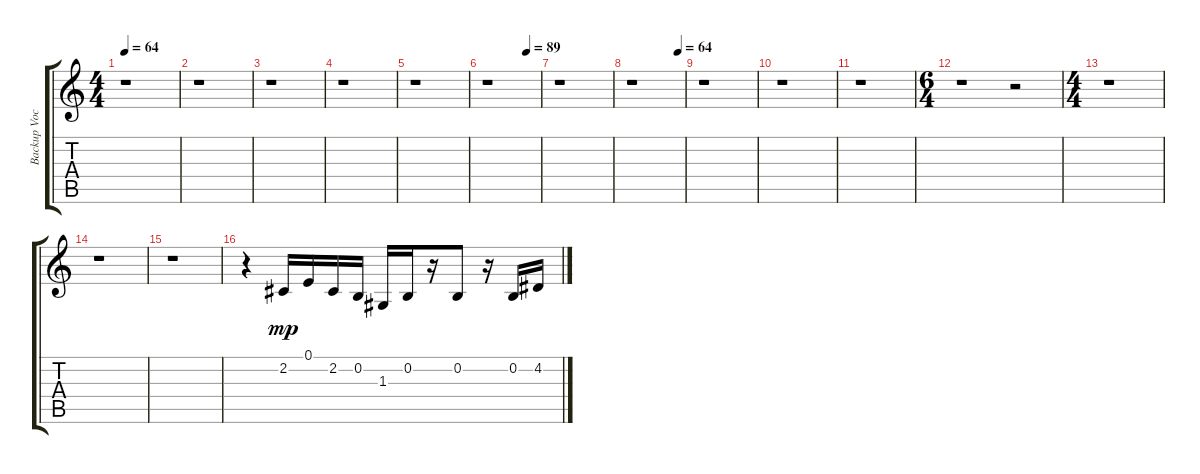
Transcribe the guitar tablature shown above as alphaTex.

\track ("Backup Vocals" "Backup Voc") {instrument choiraahs}
\staff {score tabs}
\tuning (E4 B3 G3 D3 A2 E2) {hide}
\ts (4 4)
\tempo 64
\clef g2
\ks c
r.1{dy f} |
r.1 |
r.1 |
r.1 |
r.1 |
\tempo (89 0.75)
r.1 |
r.1 |
\tempo (64 0.8833333333333333)
r.1 |
r.1 |
r.1 |
r.1 |
\ts (6 4)
r.1 r.2 |
\ts (4 4)
r.1 |
r.1 |
r.1 |
r.4 2.2.16{dy mp} 0.1.16 2.2.16 0.2.16 1.3.16 0.2.16 r.16 0.2.8 r.16 0.2.16 4.2.16
